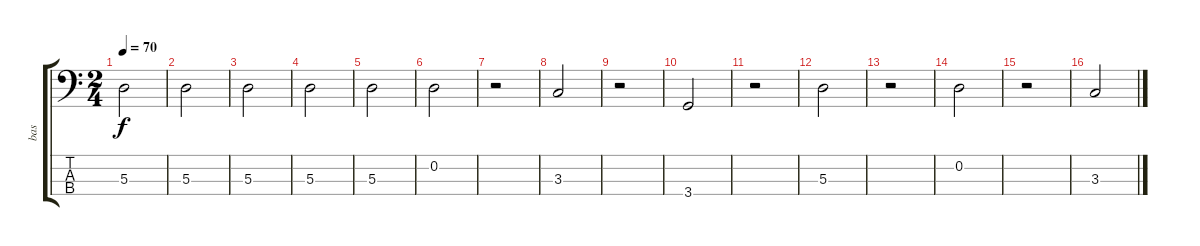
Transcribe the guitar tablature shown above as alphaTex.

\track ("bas" "bas") {instrument acousticbass}
\staff {score tabs}
\tuning (G2 D2 A1 E1) {hide}
\ts (2 4)
\tempo 70
\clef f4
\ks c
5.3.2{dy f} |
5.3.2 |
5.3.2 |
5.3.2 |
5.3.2 |
0.2.2 |
r.2 |
3.3.2 |
r.2 |
3.4.2 |
r.2 |
5.3.2 |
r.2 |
0.2.2 |
r.2 |
3.3.2
